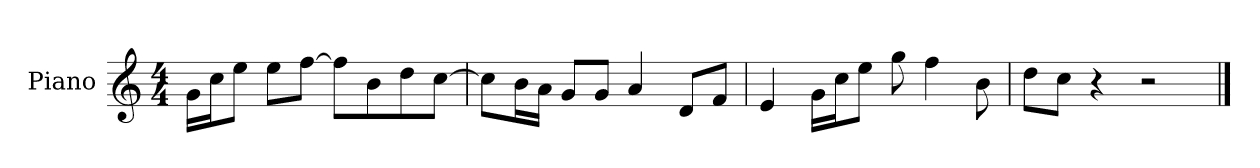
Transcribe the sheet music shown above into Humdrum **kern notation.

**kern
*part1
*staff1
*I"Piano
*I'P-no
*clefG2
*k[]
*M4/4
*MM90
=1
16g\LL
16cc\J
8ee\J
8ee\L
[8ff\J
8ff\L]
8b\
8dd\
[8cc\J
=2
8cc\L]
16b\L
16a\JJ
8g/L
8g/J
4a/
8d/L
8f/J
=3
4e/
16g\LL
16cc\J
8ee\J
8gg\
4ff\
8b\
=4
8dd\L
8cc\J
4r
2r
==
*-
